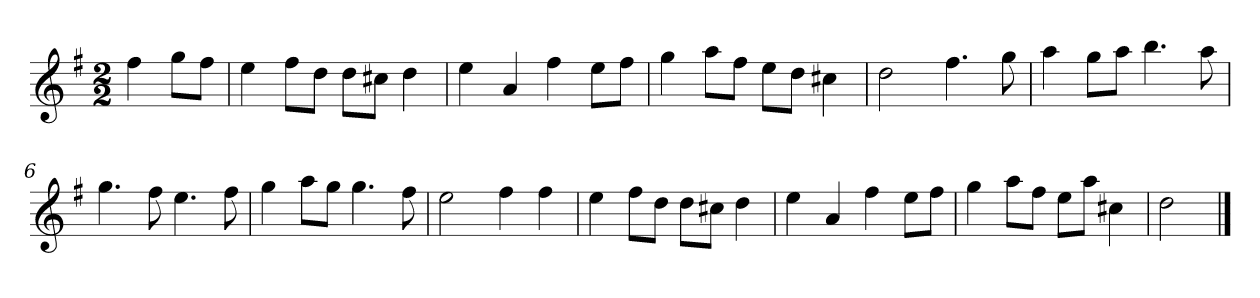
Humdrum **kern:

**kern
*part1
*staff1
*k[f#]
*M2/2
*MM120
=
4ff#
8ggL
8ff#J
=1
4ee
8ff#L
8ddJ
8ddL
8cc#XJ
4dd
=2
4ee
4a
4ff#
8eeL
8ff#J
=3
4gg
8aaL
8ff#J
8eeL
8ddJ
4cc#X
=4
2dd
4.ff#
8gg
=5
4aa
8ggL
8aaJ
4.bb
8aa
=6
4.gg
8ff#
4.ee
8ff#
=7
4gg
8aaL
8ggJ
4.gg
8ff#
=8
2ee
4ff#
4ff#
=9
4ee
8ff#L
8ddJ
8ddL
8cc#XJ
4dd
=10
4ee
4a
4ff#
8eeL
8ff#J
=11
4gg
8aaL
8ff#J
8eeL
8aaJ
4cc#X
=12
2dd
==
*-
